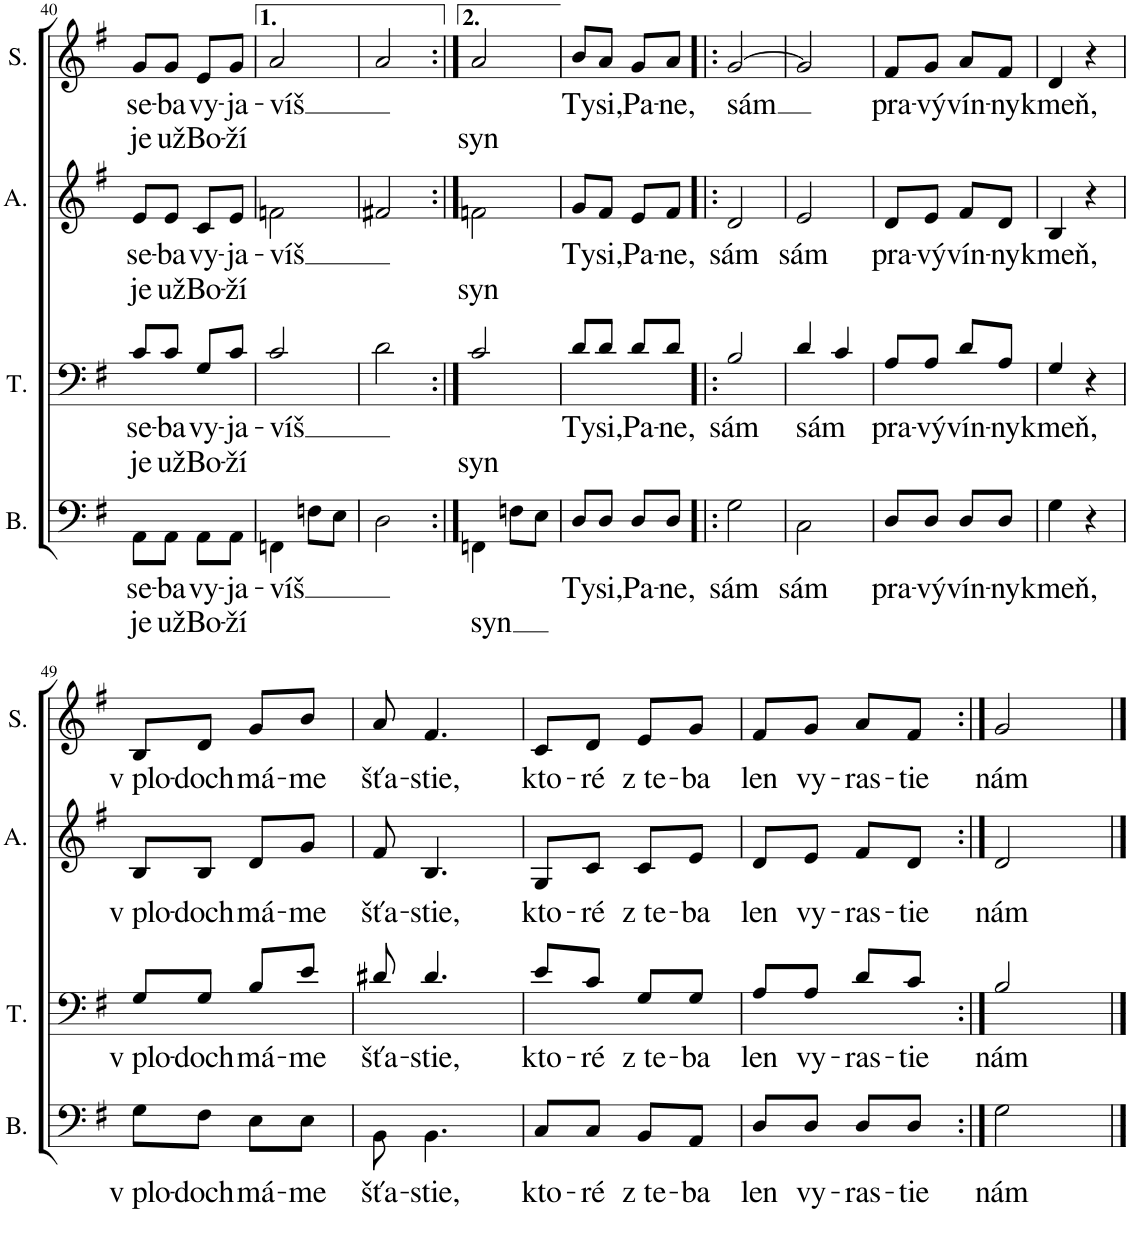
**kern	**text	**text	**kern	**text	**text	**kern	**text	**text	**kern	**text	**text
*part4	*part4	*part4	*part3	*part3	*part3	*part2	*part2	*part2	*part1	*part1	*part1
*staff4	*staff4	*staff4	*staff3	*staff3	*staff3	*staff2	*staff2	*staff2	*staff1	*staff1	*staff1
*I"Bass	*	*	*I"Tenor	*	*	*I"Alto	*	*	*I"Soprano	*	*
*I'B.	*	*	*I'T.	*	*	*I'A.	*	*	*I'S.	*	*
!!LO:PB:g=z
*clefF4	*	*	*clefF4	*	*	*clefG2	*	*	*clefG2	*	*
*k[f#]	*	*	*k[f#]	*	*	*k[f#]	*	*	*k[f#]	*	*
*M2/4	*	*	*M2/4	*	*	*M2/4	*	*	*M2/4	*	*
=40	=40	=40	=40	=40	=40	=40	=40	=40	=40	=40	=40
!	!LO:LY:b	!LO:LY:b	!	!LO:LY:b	!LO:LY:b	!	!LO:LY:b	!LO:LY:b	!	!LO:LY:b	!LO:LY:b
8AA\L	se-	je	8c/L	se-	je	8e/L	se-	je	8g/L	se-	je
!	!LO:LY:b	!LO:LY:b	!	!LO:LY:b	!LO:LY:b	!	!LO:LY:b	!LO:LY:b	!	!LO:LY:b	!LO:LY:b
8AA\J	-ba	už	8c/J	-ba	už	8e/J	-ba	už	8g/J	-ba	už
!	!LO:LY:b	!LO:LY:b	!	!LO:LY:b	!LO:LY:b	!	!LO:LY:b	!LO:LY:b	!	!LO:LY:b	!LO:LY:b
8AA\L	vy-	Bo-	8G/L	vy-	Bo-	8c/L	vy-	Bo-	8e/L	vy-	Bo-
!	!LO:LY:b	!LO:LY:b	!	!LO:LY:b	!LO:LY:b	!	!LO:LY:b	!LO:LY:b	!	!LO:LY:b	!LO:LY:b
8AA\J	-ja-	-ží	8c/J	-ja-	-ží	8e/J	-ja-	-ží	8g/J	-ja-	-ží
=41	=41	=41	=41	=41	=41	=41	=41	=41	=41	=41	=41
!	!LO:LY:b	!	!	!LO:LY:b	!	!	!LO:LY:b	!	!	!LO:LY:b	!
4FFn\	-víš	.	2c/	-víš	.	2fn\	-víš	.	2a/	-víš	.
8Fn\L	.	.	.	.	.	.	.	.	.	.	.
8E\J	.	.	.	.	.	.	.	.	.	.	.
=42	=42	=42	=42	=42	=42	=42	=42	=42	=42	=42	=42
2D\	.	.	2d\	.	.	2f#X/	.	.	2a/	.	.
=43:|!	=43:|!	=43:|!	=43:|!	=43:|!	=43:|!	=43:|!	=43:|!	=43:|!	=43:|!	=43:|!	=43:|!
!	!	!LO:LY:b	!	!	!LO:LY:b	!	!	!LO:LY:b	!	!	!LO:LY:b
4FFn\	.	syn	2c/	.	syn	2fn\	.	syn	2a/	.	syn
8Fn\L	.	.	.	.	.	.	.	.	.	.	.
8E\J	.	.	.	.	.	.	.	.	.	.	.
=44	=44	=44	=44	=44	=44	=44	=44	=44	=44	=44	=44
!	!LO:LY:b	!	!	!LO:LY:b	!	!	!LO:LY:b	!	!	!LO:LY:b	!
8D/L	Ty	.	8d/L	Ty	.	8g/L	Ty	.	8b/L	Ty	.
!	!LO:LY:b	!	!	!LO:LY:b	!	!	!LO:LY:b	!	!	!LO:LY:b	!
8D/J	si,	.	8d/J	si,	.	8f#/J	si,	.	8a/J	si,	.
!	!LO:LY:b	!	!	!LO:LY:b	!	!	!LO:LY:b	!	!	!LO:LY:b	!
8D/L	Pa-	.	8d/L	Pa-	.	8e/L	Pa-	.	8g/L	Pa-	.
!	!LO:LY:b	!	!	!LO:LY:b	!	!	!LO:LY:b	!	!	!LO:LY:b	!
8D/J	-ne,	.	8d/J	-ne,	.	8f#/J	-ne,	.	8a/J	-ne,	.
=45!|:	=45!|:	=45!|:	=45!|:	=45!|:	=45!|:	=45!|:	=45!|:	=45!|:	=45!|:	=45!|:	=45!|:
!	!LO:LY:b	!	!	!LO:LY:b	!	!	!LO:LY:b	!	!	!LO:LY:b	!
2G\	sám	.	2B/	sám	.	2d/	sám	.	[>2g/	sám	.
=46	=46	=46	=46	=46	=46	=46	=46	=46	=46	=46	=46
!	!LO:LY:b	!	!	!LO:LY:b	!	!	!LO:LY:b	!	!	!	!
2C\	sám	.	4d/	sám	.	2e/	sám	.	2g/]	.	.
.	.	.	4c/	.	.	.	.	.	.	.	.
=47	=47	=47	=47	=47	=47	=47	=47	=47	=47	=47	=47
!	!LO:LY:b	!	!	!LO:LY:b	!	!	!LO:LY:b	!	!	!LO:LY:b	!
8D/L	pra-	.	8A/L	pra-	.	8d/L	pra-	.	8f#/L	pra-	.
!	!LO:LY:b	!	!	!LO:LY:b	!	!	!LO:LY:b	!	!	!LO:LY:b	!
8D/J	-vý	.	8A/J	-vý	.	8e/J	-vý	.	8g/J	-vý	.
!	!LO:LY:b	!	!	!LO:LY:b	!	!	!LO:LY:b	!	!	!LO:LY:b	!
8D/L	vín-	.	8d/L	vín-	.	8f#/L	vín-	.	8a/L	vín-	.
!	!LO:LY:b	!	!	!LO:LY:b	!	!	!LO:LY:b	!	!	!LO:LY:b	!
8D/J	-ny	.	8A/J	-ny	.	8d/J	-ny	.	8f#/J	-ny	.
=48	=48	=48	=48	=48	=48	=48	=48	=48	=48	=48	=48
!	!LO:LY:b	!	!	!LO:LY:b	!	!	!LO:LY:b	!	!	!LO:LY:b	!
4G\	kmeň,	.	4G/	kmeň,	.	4B/	kmeň,	.	4d/	kmeň,	.
4r	.	.	4r	.	.	4r	.	.	4r	.	.
!!LO:LB:g=z
=49	=49	=49	=49	=49	=49	=49	=49	=49	=49	=49	=49
!	!LO:LY:b	!	!	!LO:LY:b	!	!	!LO:LY:b	!	!	!LO:LY:b	!
8G\L	v plo-	.	8G/L	v plo-	.	8B/L	v plo-	.	8B/L	v plo-	.
!	!LO:LY:b	!	!	!LO:LY:b	!	!	!LO:LY:b	!	!	!LO:LY:b	!
8F#\J	-doch	.	8G/J	-doch	.	8B/J	-doch	.	8d/J	-doch	.
!	!LO:LY:b	!	!	!LO:LY:b	!	!	!LO:LY:b	!	!	!LO:LY:b	!
8E\L	má-	.	8B/L	má-	.	8d/L	má-	.	8g/L	má-	.
!	!LO:LY:b	!	!	!LO:LY:b	!	!	!LO:LY:b	!	!	!LO:LY:b	!
8E\J	-me	.	8e/J	-me	.	8g/J	-me	.	8b/J	-me	.
=50	=50	=50	=50	=50	=50	=50	=50	=50	=50	=50	=50
!	!LO:LY:b	!	!	!LO:LY:b	!	!	!LO:LY:b	!	!	!LO:LY:b	!
8BB\	šťa-	.	8d#X/	šťa-	.	8f#/	šťa-	.	8a/	šťa-	.
!	!LO:LY:b	!	!	!LO:LY:b	!	!	!LO:LY:b	!	!	!LO:LY:b	!
4.BB\	-stie,	.	4.d#/	-stie,	.	4.B/	-stie,	.	4.f#/	-stie,	.
=51	=51	=51	=51	=51	=51	=51	=51	=51	=51	=51	=51
!	!LO:LY:b	!	!	!LO:LY:b	!	!	!LO:LY:b	!	!	!LO:LY:b	!
8C/L	kto-	.	8e/L	kto-	.	8G/L	kto-	.	8c/L	kto-	.
!	!LO:LY:b	!	!	!LO:LY:b	!	!	!LO:LY:b	!	!	!LO:LY:b	!
8C/J	-ré	.	8c/J	-ré	.	8c/J	-ré	.	8d/J	-ré	.
!	!LO:LY:b	!	!	!LO:LY:b	!	!	!LO:LY:b	!	!	!LO:LY:b	!
8BB/L	z te-	.	8G/L	z te-	.	8c/L	z te-	.	8e/L	z te-	.
!	!LO:LY:b	!	!	!LO:LY:b	!	!	!LO:LY:b	!	!	!LO:LY:b	!
8AA/J	-ba	.	8G/J	-ba	.	8e/J	-ba	.	8g/J	-ba	.
=52	=52	=52	=52	=52	=52	=52	=52	=52	=52	=52	=52
!	!LO:LY:b	!	!	!LO:LY:b	!	!	!LO:LY:b	!	!	!LO:LY:b	!
8D/L	len	.	8A/L	len	.	8d/L	len	.	8f#/L	len	.
!	!LO:LY:b	!	!	!LO:LY:b	!	!	!LO:LY:b	!	!	!LO:LY:b	!
8D/J	vy-	.	8A/J	vy-	.	8e/J	vy-	.	8g/J	vy-	.
!	!LO:LY:b	!	!	!LO:LY:b	!	!	!LO:LY:b	!	!	!LO:LY:b	!
8D/L	-ras-	.	8d/L	-ras-	.	8f#/L	-ras-	.	8a/L	-ras-	.
!	!LO:LY:b	!	!	!LO:LY:b	!	!	!LO:LY:b	!	!	!LO:LY:b	!
8D/J	-tie	.	8c/J	-tie	.	8d/J	-tie	.	8f#/J	-tie	.
=53:|!	=53:|!	=53:|!	=53:|!	=53:|!	=53:|!	=53:|!	=53:|!	=53:|!	=53:|!	=53:|!	=53:|!
!	!LO:LY:b	!	!	!LO:LY:b	!	!	!LO:LY:b	!	!	!LO:LY:b	!
2G\	nám	.	2B/	nám	.	2d/	nám	.	2g/	nám	.
==	==	==	==	==	==	==	==	==	==	==	==
*-	*-	*-	*-	*-	*-	*-	*-	*-	*-	*-	*-
